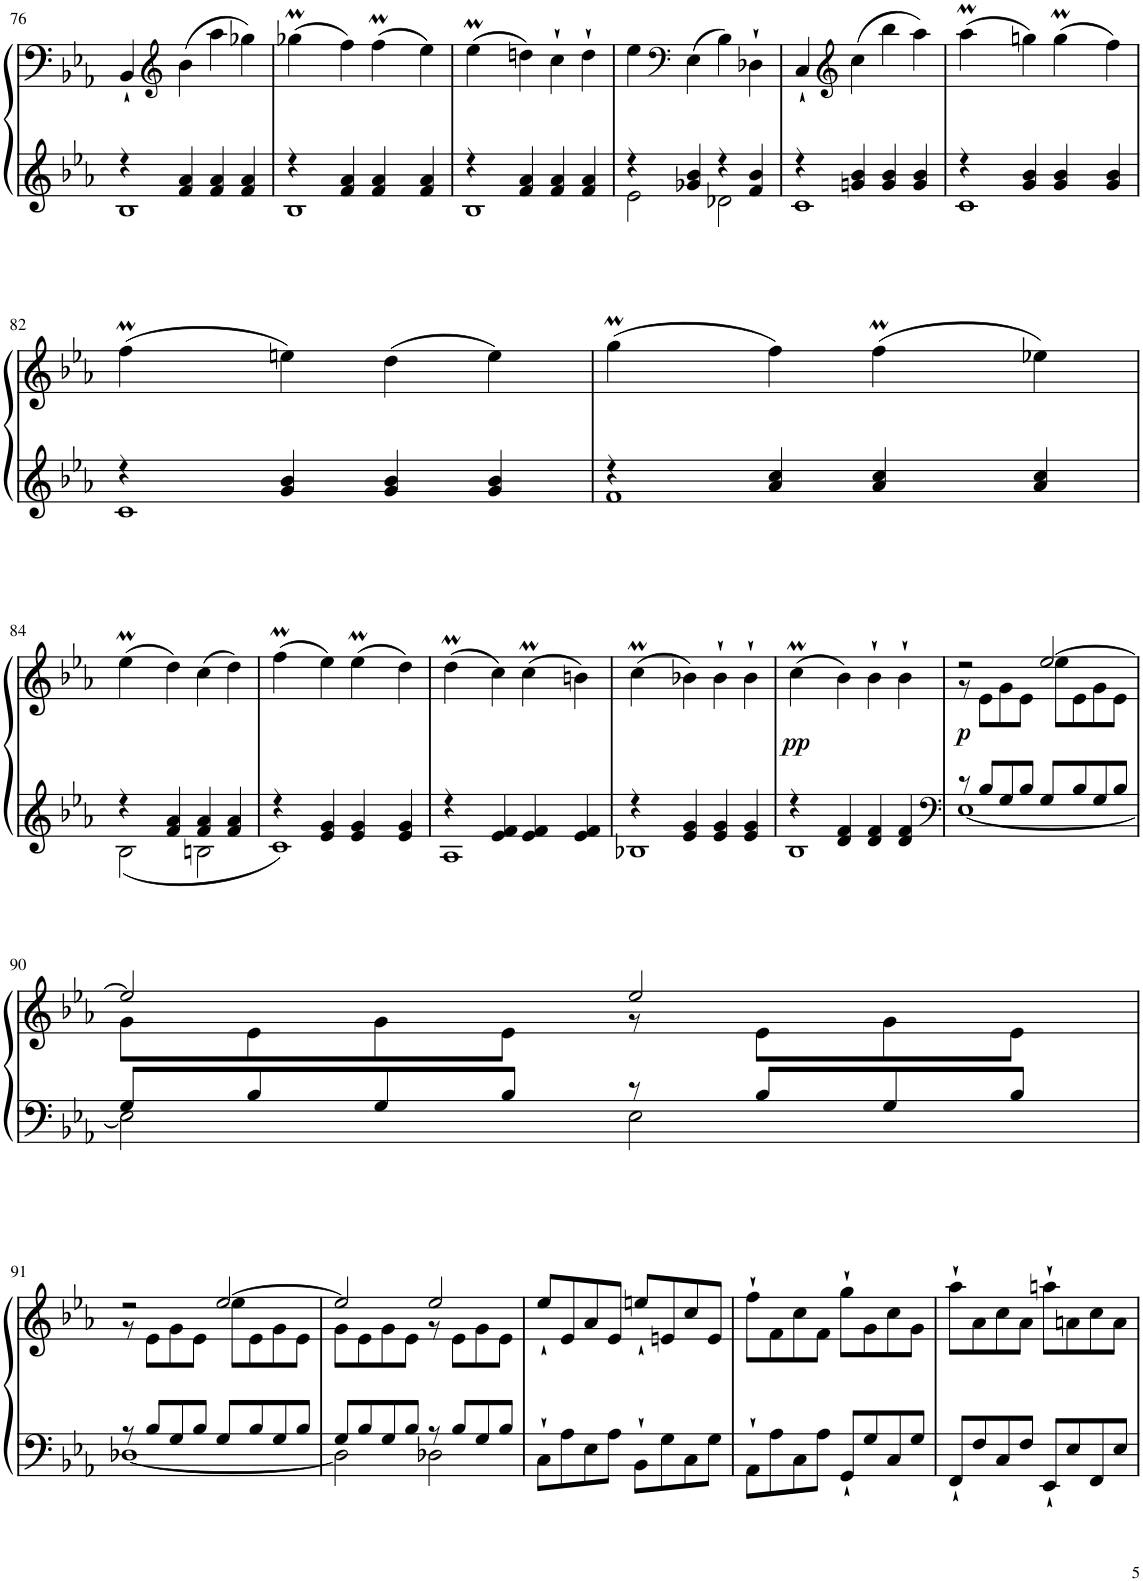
**kern	**kern	**dynam
*part1	*part1	*part1
*staff2	*staff1	*staff1/2
*I"Piano	*	*
*I'Pno	*	*
!!LO:PB:g=z
*clefG2	*clefF4	*
*k[b-e-a-]	*k[b-e-a-]	*
*M4/4	*M4/4	*
*met(c|)	*met(c|)	*
=76	=76	=76
*^	*	*
4r	1B-	4BB-'`/	.
*	*	*clefG2	*
4f/ 4a-/	.	(4b-\	.
4f/ 4a-/	.	4aa-\	.
4f/ 4a-/	.	4gg-X\)	.
=77	=77	=77	=77
*	*	*^	*
4r	1B-	(4gg-XM\	16gg-X!	.
.	.	.	16aa-!	.
.	.	.	8gg-!	.
4f/ 4a-/	.	4ff\)	4ryy	.
4f/ 4a-/	.	(4ffM\	16ff!	.
.	.	.	16gg-!	.
.	.	.	8ff!	.
4f/ 4a-/	.	4ee-\)	4ryy	.
=78	=78	=78	=78	=78
4r	1B-	(4ee-M\	16ee-!	.
.	.	.	16ff!	.
.	.	.	8ee-!	.
4f/ 4a-/	.	4ddn\)	2.ryy	.
4f/ 4a-/	.	4cc'`\	.	.
4f/ 4a-/	.	4dd'`\	.	.
*	*	*v	*v	*
=79	=79	=79	=79
4r	2e-\	4ee-\	.
*	*	*clefF4	*
4g-X/ 4b-/	.	(4E-\	.
4r	2d-X\	4B-\)	.
4f/ 4b-/	.	4D-X'`\	.
=80	=80	=80	=80
4r	1c	4C'`/	.
*	*	*clefG2	*
4gn/ 4b-/	.	(4cc\	.
4g/ 4b-/	.	4bb-\	.
4g/ 4b-/	.	4aa-\)	.
=81	=81	=81	=81
*	*	*^	*
4r	1c	(4aa-M\	16aa-!	.
.	.	.	16bb-!	.
.	.	.	8aa-!	.
4g/ 4b-/	.	4ggn\)	4ryy	.
4g/ 4b-/	.	(4ggm\	16gg!	.
.	.	.	16aa-!	.
.	.	.	8gg!	.
4g/ 4b-/	.	4ff\)	4ryy	.
!!LO:LB:g=z	!!
=82	=82	=82	=82	=82
4r	1c	(4ffM\	16ff!	.
.	.	.	16gg!	.
.	.	.	8ff!	.
4g/ 4b-/	.	4een\)	2.ryy	.
4g/ 4b-/	.	(4dd\	.	.
4g/ 4b-/	.	4ee\)	.	.
=83	=83	=83	=83	=83
4r	1f	(4ggm\	16gg!	.
.	.	.	16aa-!	.
.	.	.	8gg!	.
4a-/ 4cc/	.	4ff\)	4ryy	.
4a-/ 4cc/	.	(4ffM\	16ff!	.
.	.	.	16gg!	.
.	.	.	8ff!	.
4a-/ 4cc/	.	4ee-X\)	4ryy	.
!!LO:LB:g=z	!!
=84	=84	=84	=84	=84
4r	2B-\	(4ee-M\	16ee-!	.
.	.	.	16ff!	.
.	.	.	8ee-!	.
4f/ 4a-/	.	4dd\)	2.ryy	.
4f/ 4a-/	2Bn\	(4cc\	.	.
4f/ 4a-/	.	4dd\)	.	.
=85	=85	=85	=85	=85
4r	1c	(4ffM\	16ff!	.
.	.	.	16gg!	.
.	.	.	8ff!	.
4e-/ 4g/	.	4ee-\)	4ryy	.
4e-/ 4g/	.	(4ee-M\	16ee-!	.
.	.	.	16ff!	.
.	.	.	8ee-!	.
4e-/ 4g/	.	4dd\)	4ryy	.
=86	=86	=86	=86	=86
4r	1A-	(4ddm\	16dd!	.
.	.	.	16ee-!	.
.	.	.	8dd!	.
4e-/ 4f/	.	4cc\)	4ryy	.
4e-/ 4f/	.	(4ccM\	16cc!	.
.	.	.	16dd!	.
.	.	.	8cc!	.
4e-/ 4f/	.	4bn\)	4ryy	.
=87	=87	=87	=87	=87
4r	1B-X	(4ccM\	16cc!	.
.	.	.	16dd!	.
.	.	.	8cc!	.
4e-/ 4g/	.	4b-X\)	2.ryy	.
4e-/ 4g/	.	4b-'`\	.	.
4e-/ 4g/	.	4b-'`\	.	.
=88	=88	=88	=88	=88
!	!	!	!	!LO:DY:b
4r	1B-	(4ccM\	16cc!	pp
.	.	.	16dd!	.
.	.	.	8cc!	.
4d/ 4f/	.	4b-\)	2.ryy	.
4d/ 4f/	.	4b-'`\	.	.
4d/ 4f/	.	4b-'`\	.	.
=89	=89	=89	=89	=89
*clefF4	*	*	*	*
!	!	!	!	!LO:DY:b
8r	[1E-	2r	8r	p
8B-/L	.	.	8e-\L	.
8G/	.	.	8g\	.
8B-/J	.	.	8e-\J	.
8G/L	.	[2ee-/	8ee-\L	.
8B-/	.	.	8e-\	.
8G/	.	.	8g\	.
8B-/J	.	.	8e-\J	.
!!LO:LB:g=z	!!
=90	=90	=90	=90	=90
8G/L	2E-\]	2ee-/]	8g\L	.
8B-/	.	.	8e-\	.
8G/	.	.	8g\	.
8B-/J	.	.	8e-\J	.
8r	2E-\	2ee-/	8r	.
8B-/L	.	.	8e-\L	.
8G/	.	.	8g\	.
8B-/J	.	.	8e-\J	.
!!LO:LB:g=z	!!
=91	=91	=91	=91	=91
8r	[1D-X	2r	8r	.
8B-/L	.	.	8e-\L	.
8G/	.	.	8g\	.
8B-/J	.	.	8e-\J	.
8G/L	.	[2ee-/	8ee-\L	.
8B-/	.	.	8e-\	.
8G/	.	.	8g\	.
8B-/J	.	.	8e-\J	.
=92	=92	=92	=92	=92
8G/L	2D-\]	2ee-/]	8g\L	.
8B-/	.	.	8e-\	.
8G/	.	.	8g\	.
8B-/J	.	.	8e-\J	.
8r	2D-X\	2ee-/	8r	.
8B-/L	.	.	8e-\L	.
8G/	.	.	8g\	.
8B-/J	.	.	8e-\J	.
*v	*v	*	*	*
*	*v	*v	*
=93	=93	=93
8C'`\L	8ee-'`/L	.
8A-\	8e-/	.
8E-\	8a-/	.
8A-\J	8e-/J	.
8BB-'`\L	8een'`/L	.
8G\	8en/	.
8C\	8cc/	.
8G\J	8e/J	.
=94	=94	=94
8AA-'`\L	8ff'`\L	.
8A-\	8f\	.
8C\	8cc\	.
8A-\J	8f\J	.
8GG'`/L	8gg'`\L	.
8G/	8g\	.
8C/	8cc\	.
8G/J	8g\J	.
=95	=95	=95
8FF'`/L	8aa-'`\L	.
8F/	8a-\	.
8C/	8cc\	.
8F/J	8a-\J	.
8EE-'`/L	8aan'`\L	.
8E-/	8an\	.
8FF/	8cc\	.
8E-/J	8a\J	.
=	=	=
*-	*-	*-
